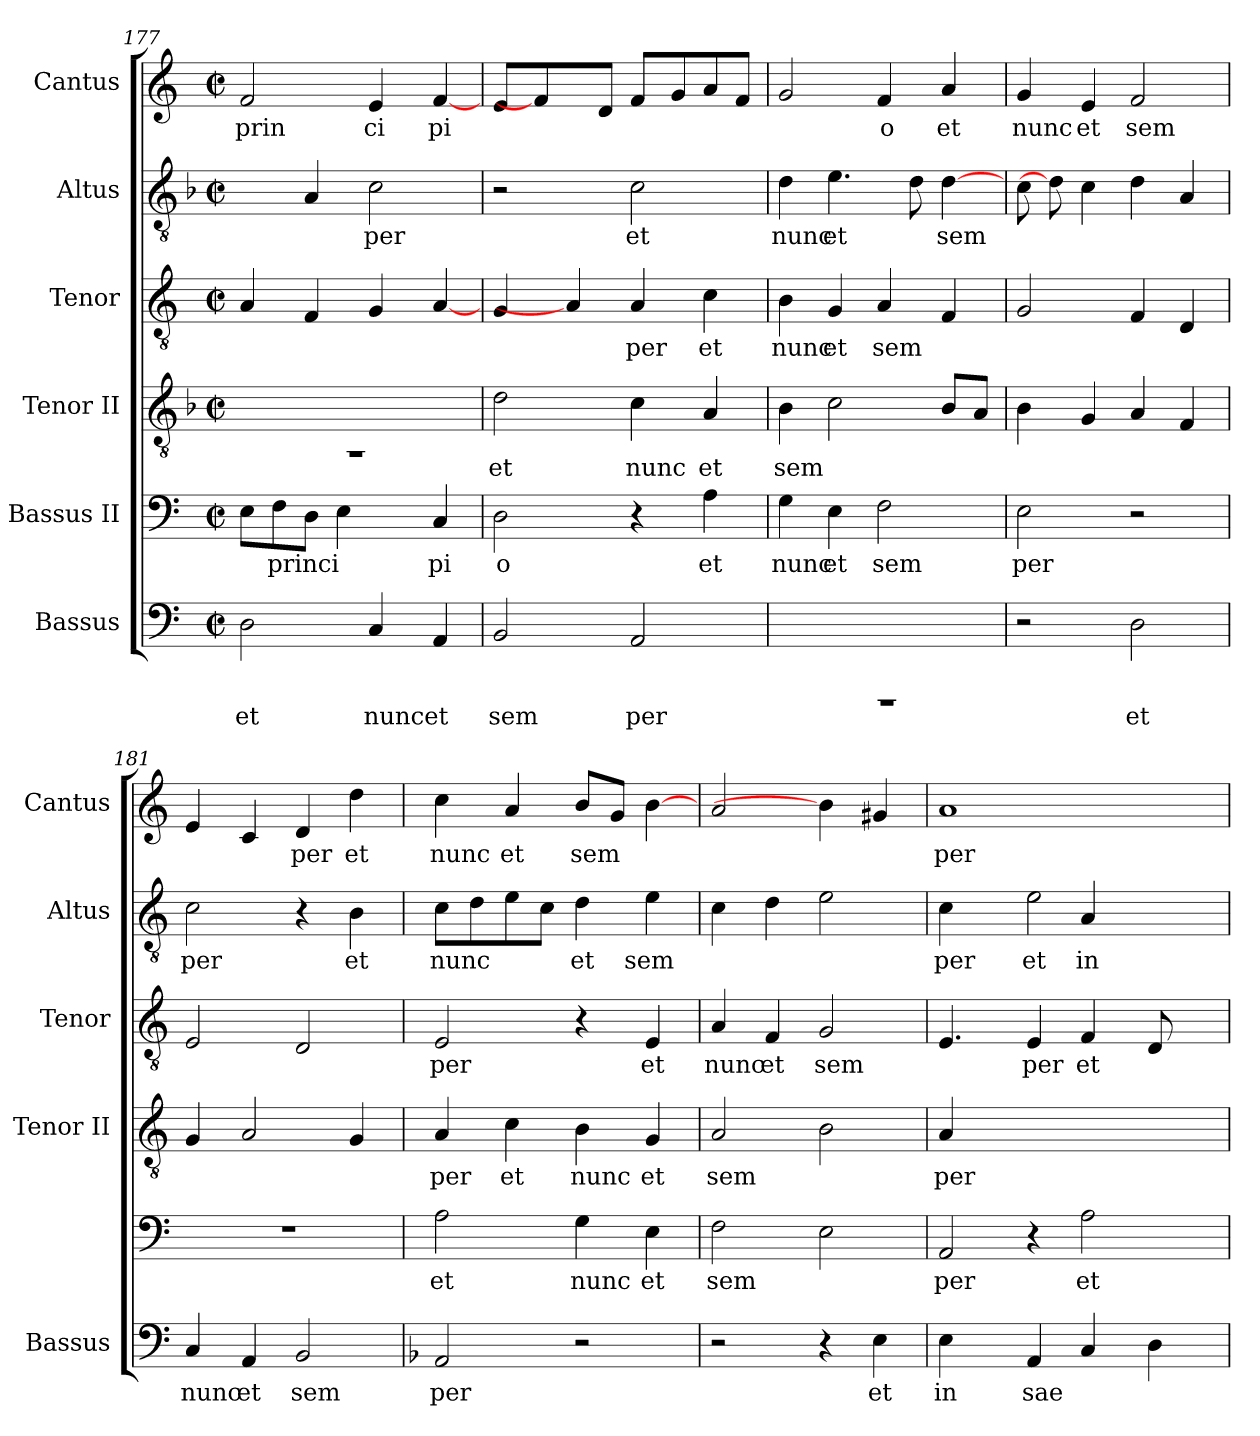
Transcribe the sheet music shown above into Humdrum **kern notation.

**kern	**text	**kern	**text	**kern	**text	**kern	**text	**kern	**text	**kern	**text
*part6	*part6	*part5	*part5	*part4	*part4	*part3	*part3	*part2	*part2	*part1	*part1
*staff6	*staff6	*staff5	*staff5	*staff4	*staff4	*staff3	*staff3	*staff2	*staff2	*staff1	*staff1
*I"Bassus	*	*I"Bassus II	*	*I"Tenor II	*	*I"Tenor	*	*I"Altus	*	*I"Cantus	*
*I'Bassus	*	*	*	*I'Tenor II	*	*I'Tenor	*	*I'Altus	*	*I'Cantus	*
*clefF4	*	*clefF4	*	*clefGv2	*	*clefGv2	*	*clefGv2	*	*clefG2	*
*k[]	*	*	*	*k[b-]	*	*k[]	*	*k[b-]	*	*k[]	*
*C:	*	*	*	*F:	*	*C:	*	*F:	*	*C:	*
*M2/2	*	*M2/2	*	*M2/2	*	*M2/2	*	*M2/2	*	*M2/2	*
*met(c|)	*	*met(c|)	*	*met(c|)	*	*met(c|)	*	*met(c|)	*	*met(c|)	*
=177	=177	=177	=177	=177	=177	=177	=177	=177	=177	=177	=177
!	!LO:LY:b:cj	!	!	!LO:N:vis=1	!	!	!	!	!	!	!LO:LY:b:cj
2D\	et	8E\L	.	1rAA	.	4A/	.	4ryy	.	2f/	prin
!	!	!	!LO:LY:b	!	!	!	!	!	!	!	!
.	.	8F\	princi	.	.	.	.	.	.	.	.
.	.	8D\J	.	.	.	4F/	.	4A/	.	.	.
.	.	4E\	.	.	.	.	.	.	.	.	.
!	!LO:LY:b:cj	!	!	!	!	!	!	!	!LO:LY:b:cj	!	!LO:LY:b:cj
4C/	nuncet	.	.	.	.	4G/	.	2c\	per	4e/	ci
.	.	8ryy	.	.	.	.	.	.	.	.	.
!	!	!	!LO:LY:b:cj	!	!	!	!	!	!	!	!LO:LY:b:cj
4AA/	.	4C/	pi	.	.	[4A/	.	.	.	[4f/	pi
!!LO:PB:g=z
=178	=178	=178	=178	=178	=178	=178	=178	=178	=178	=178	=178
*	*	*	*	*k[]	*	*	*	*k[]	*	*	*
*	*	*	*	*C:	*	*	*	*C:	*	*	*
!	!LO:LY:b:cj	!	!LO:LY:b:cj	!	!LO:LY:b:cj	!	!	!	!	!	!
*	*	*	*	*	*	*	*	*	*	*^	*
2BB/	sem	2D\	o	2d\	et	4G/	.	2r	.	8e/L	32ryy	.
.	.	.	.	.	.	.	.	.	.	.	2ryy	.
.	.	.	.	.	.	.	.	.	.	4f/]	.	.
.	.	.	.	.	.	4A/]	.	.	.	.	.	.
.	.	.	.	.	.	.	.	.	.	8d/J	.	.
!	!LO:LY:b:cj	!	!	!	!LO:LY:b:cj	!	!LO:LY:b:cj	!	!LO:LY:b:cj	!	!	!
2AA/	per	4r	.	4c\	nunc	4A/	per	2c\	et	8f/L	.	.
.	.	.	.	.	.	.	.	.	.	.	4...ryy	.
.	.	.	.	.	.	.	.	.	.	8g/	.	.
!	!	!	!LO:LY:b:cj	!	!LO:LY:b:cj	!	!LO:LY:b:cj	!	!	!	!	!
.	.	4A\	et	4A/	et	4c\	et	.	.	8a/	.	.
.	.	.	.	.	.	.	.	.	.	8f/J	.	.
=179	=179	=179	=179	=179	=179	=179	=179	=179	=179	=179	=179	=179
!LO:N:vis=1	!	!	!LO:LY:b:cj	!	!LO:LY:b	!	!LO:LY:b:cj	!	!LO:LY:b:cj	!	!	!
*	*	*	*	*	*	*	*	*	*	*v	*v	*
1rEEE	.	4G\	nunc	4B\	sem	4B\	nunc	4d\	nunc	2g/	.
!	!	!	!LO:LY:b:cj	!	!	!	!LO:LY:b:cj	!	!LO:LY:b:cj	!	!
.	.	4E\	et	2c\	.	4G/	et	4.e\	et	.	.
!	!	!	!LO:LY:b:cj	!	!	!	!LO:LY:b	!	!	!	!LO:LY:b:cj
.	.	2F\	sem	.	.	4A/	sem	.	.	4f/	o
.	.	.	.	.	.	.	.	8d\	.	.	.
!	!	!	!	!	!	!	!	!	!LO:LY:b	!	!LO:LY:b:cj
.	.	.	.	8B/L	.	4F/	.	[4d\	sem	4a/	et
.	.	.	.	8A/J	.	.	.	.	.	.	.
=180	=180	=180	=180	=180	=180	=180	=180	=180	=180	=180	=180
!	!	!	!LO:LY:b:cj	!	!	!	!	!	!	!	!LO:LY:b:cj
2r	.	2E\	per	4B\	.	2G/	.	8c\	.	4g/	nunc
.	.	.	.	.	.	.	.	8d\]	.	.	.
!	!	!	!	!	!	!	!	!	!	!	!LO:LY:b:cj
.	.	.	.	4G/	.	.	.	4c\	.	4e/	et
!	!LO:LY:b:cj	!	!	!	!	!	!	!	!	!	!LO:LY:b
2D\	et	2r	.	4A/	.	4F/	.	4d\	.	2f/	sem
.	.	.	.	4F/	.	4D/	.	4A/	.	.	.
=181	=181	=181	=181	=181	=181	=181	=181	=181	=181	=181	=181
!	!LO:LY:b:cj	!	!	!	!	!	!	!	!LO:LY:b:cj	!	!
4C/	nunc	1r	.	4G/	.	2E/	.	2c\	per	4e/	.
!	!LO:LY:b:cj	!	!	!	!	!	!	!	!	!	!
4AA/	et	.	.	2A/	.	.	.	.	.	4c/	.
!	!LO:LY:b:cj	!	!	!	!	!	!	!	!	!	!LO:LY:b:cj
2BB/	sem	.	.	.	.	2D/	.	4r	.	4d/	per
!	!	!	!	!	!	!	!	!	!LO:LY:b:cj	!	!LO:LY:b:cj
.	.	.	.	4G/	.	.	.	4B\	et	4dd\	et
=182	=182	=182	=182	=182	=182	=182	=182	=182	=182	=182	=182
*k[b-]	*	*	*	*	*	*	*	*	*	*	*
*F:	*	*	*	*	*	*	*	*	*	*	*
!	!LO:LY:b:cj	!	!LO:LY:b:cj	!	!LO:LY:b:cj	!	!LO:LY:b:cj	!	!LO:LY:b	!	!LO:LY:b:cj
2AA/	per	2A\	et	4A/	per	2E/	per	8c\L	nunc	4cc\	nunc
.	.	.	.	.	.	.	.	8d\	.	.	.
!	!	!	!	!	!LO:LY:b:cj	!	!	!	!	!	!LO:LY:b:cj
.	.	.	.	4c\	et	.	.	8e\	.	4a/	et
.	.	.	.	.	.	.	.	8c\J	.	.	.
!	!	!	!LO:LY:b:cj	!	!LO:LY:b:cj	!	!	!	!LO:LY:b:cj	!	!LO:LY:b
2r	.	4G\	nunc	4B\	nunc	4r	.	4d\	et	8b/L	sem
.	.	.	.	.	.	.	.	.	.	8g/J	.
!	!	!	!LO:LY:b:cj	!	!LO:LY:b:cj	!	!LO:LY:b:cj	!	!LO:LY:b	!	!
.	.	4E\	et	4G/	et	4E/	et	4e\	sem	[4b\	.
=183	=183	=183	=183	=183	=183	=183	=183	=183	=183	=183	=183
!	!	!	!LO:LY:b	!	!LO:LY:b	!	!LO:LY:b:cj	!	!	!	!
2r	.	2F\	sem	2A/	sem	4A/	nunc	4c\	.	2a/	.
!	!	!	!	!	!	!	!LO:LY:b:cj	!	!	!	!
.	.	.	.	.	.	4F/	et	4d\	.	.	.
!	!	!	!	!	!	!	!LO:LY:b	!	!	!	!
4r	.	2E\	.	2B\	.	2G/	sem	2e\	.	4b\]	.
!	!LO:LY:b:cj	!	!	!	!	!	!	!	!	!	!
4E\	et	.	.	.	.	.	.	.	.	4g#/	.
!!LO:LB:g=z
=184	=184	=184	=184	=184	=184	=184	=184	=184	=184	=184	=184
*k[]	*	*	*	*	*	*	*	*	*	*	*
*C:	*	*	*	*	*	*	*	*	*	*	*
!	!LO:LY:b:cj	!LO:N:vis=2	!LO:LY:b:cj	!LO:N:vis=1.	!LO:LY:b:cj	!LO:N:vis=4.	!	!	!LO:LY:b:cj	!LO:N:vis=1	!LO:LY:b:cj
*	*	*	*	*^	*	*	*	*	*	*	*
4E\	in	4AA/	per	4A	8ryy	per	4E/	.	4c\	per	4a	per
.	.	.	.	.	16ryy	.	.	.	.	.	.	.
.	.	.	.	.	64ryy	.	.	.	.	.	.	.
.	.	.	.	.	2ryy	.	.	.	.	.	.	.
!	!LO:LY:b	!	!	!	!	!	!	!LO:LY:b:cj	!LO:N:vis=2	!LO:LY:b:cj	!	!
4AA/	sae	4r	.	2.ryy	.	.	4E/	per	4e\	et	2.ryy	.
!	!	!LO:N:vis=2	!LO:LY:b:cj	!	!	!	!	!LO:LY:b:cj	!	!LO:LY:b:cj	!	!
4C/	.	4A\	et	.	.	.	4F/	et	4A/	in	.	.
.	.	.	.	.	4ryy	.	.	.	.	.	.	.
4D\	.	4ryy	.	.	.	.	8D/	.	4ryy	.	.	.
.	.	.	.	.	.	.	8ryy	.	.	.	.	.
.	.	.	.	.	32.ryy	.	.	.	.	.	.	.
*	*	*	*	*v	*v	*	*	*	*	*	*	*
=	=	=	=	=	=	=	=	=	=	=	=
*-	*-	*-	*-	*-	*-	*-	*-	*-	*-	*-	*-
